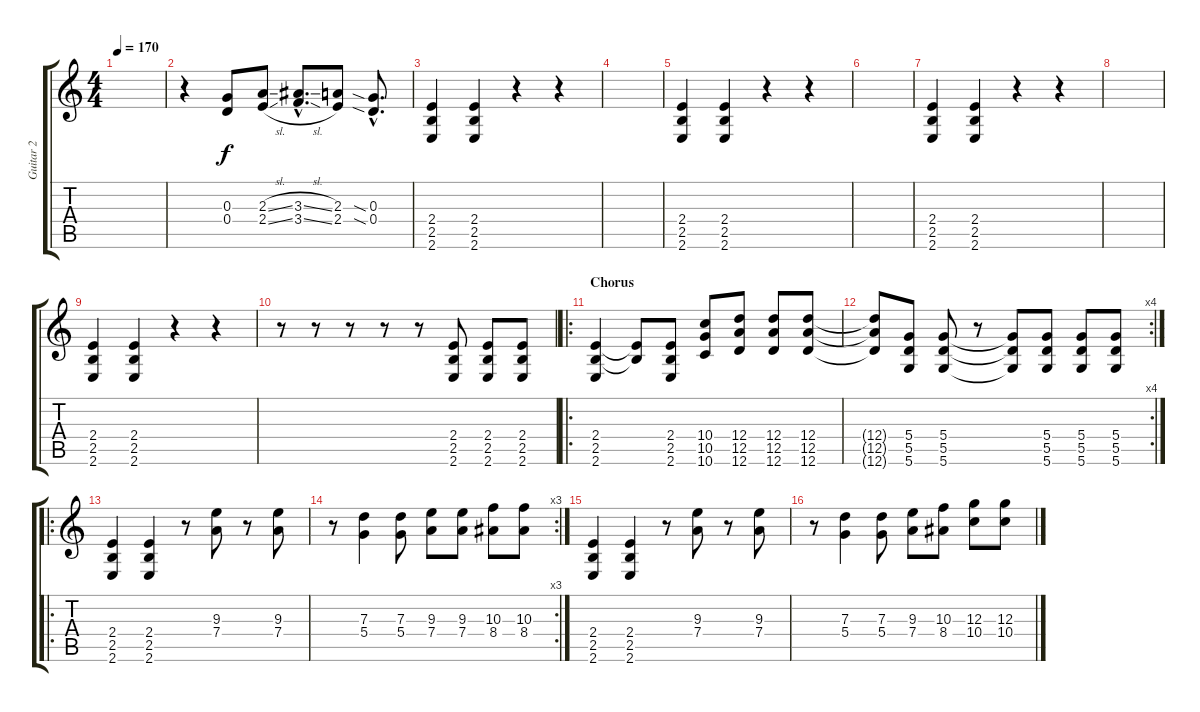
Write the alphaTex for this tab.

\track ("Guitar 2" "Guitar 2") {instrument distortionguitar}
\staff {score tabs}
\tuning (E4 B3 G3 D3 A2 D2) {hide}
\ts (4 4)
\tempo 170
\clef g2
\ks c
|
r.4 (0.3 0.4).8 (2.3{sl} 2.4{sl}).8 (3.3{sl hac} 3.4{sl hac}).8{d} (2.3 2.4).8 (0.3{sia hac} 0.4{sia hac}).8{d} |
(2.4 2.5 2.6).4 (2.4 2.5 2.6).4 r.4 r.4 |
|
(2.4 2.5 2.6).4 (2.4 2.5 2.6).4 r.4 r.4 |
|
(2.4 2.5 2.6).4 (2.4 2.5 2.6).4 r.4 r.4 |
|
(2.4 2.5 2.6).4 (2.4 2.5 2.6).4 r.4 r.4 |
r.8 r.8 r.8 r.8 r.8 (2.4 2.5 2.6).8 (2.4 2.5 2.6).8 (2.4 2.5 2.6).8 |
\ro
\section ("" "Chorus")
(2.4 2.5 2.6).4 (2.4{t} 2.5{t}).8 (2.4 2.5 2.6).8 (10.4 10.5 10.6).8 (12.4 12.5 12.6).8 (12.4 12.5 12.6).8 (12.4 12.5 12.6).8 |
\rc 4
(12.4{t} 12.5{t} 12.6{t}).8 (5.4 5.5 5.6).8 (5.4 5.5 5.6).8 r.8 (5.4{t} 5.5{t} 5.6{t}).8 (5.4 5.5 5.6).8 (5.4 5.5 5.6).8 (5.4 5.5 5.6).8 |
\ro
(2.4 2.5 2.6).4 (2.4 2.5 2.6).4 r.8 (9.3 7.4).8 r.8 (9.3 7.4).8 |
\rc 3
r.8 (7.3 5.4).4 (7.3 5.4).8 (9.3 7.4).8 (9.3 7.4).8 (10.3 8.4).8 (10.3 8.4).8 |
(2.4 2.5 2.6).4 (2.4 2.5 2.6).4 r.8 (9.3 7.4).8 r.8 (9.3 7.4).8 |
r.8 (7.3 5.4).4 (7.3 5.4).8 (9.3 7.4).8 (10.3 8.4).8 (12.3 10.4).8 (12.3 10.4).8
